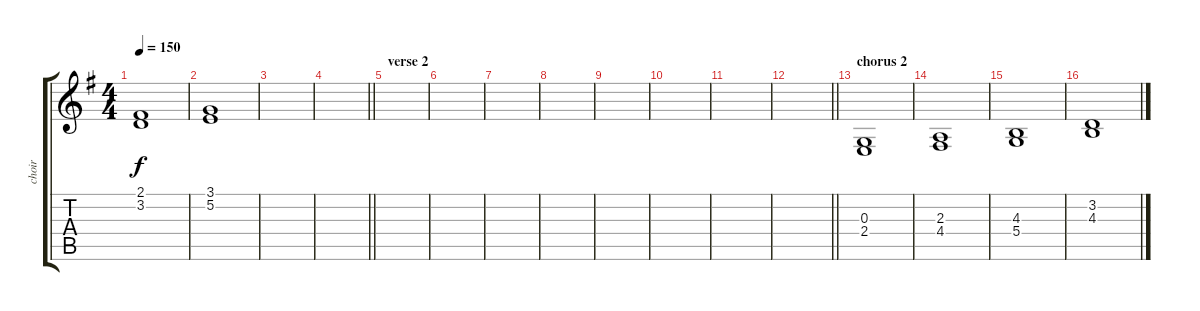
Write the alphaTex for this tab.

\track ("choir" "choir") {instrument fx5brightness}
\staff {score tabs}
\tuning (E4 B3 G3 D3 A2 E2) {hide}
\ts (4 4)
\tempo 150
\clef g2
\ks eminor
(2.1 3.2).1{dy f} |
(3.1 5.2).1 |
|
\barLineRight lightlight
|
\section ("" "verse 2")
|
|
|
|
|
|
|
\barLineRight lightlight
|
\section ("" "chorus 2")
(0.3 2.4).1 |
(2.3 4.4).1 |
(4.3 5.4).1 |
(3.2 4.3).1
